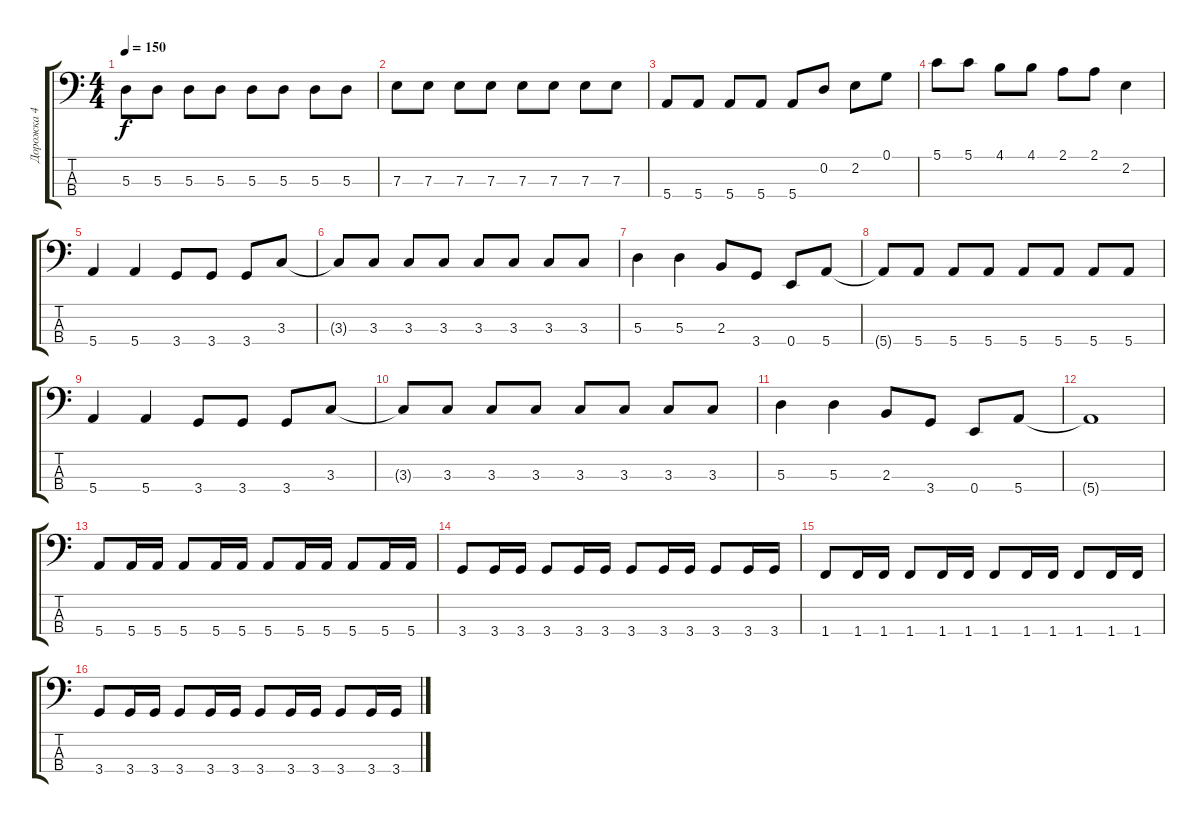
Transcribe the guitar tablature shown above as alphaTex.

\track ("Дорожка 4" "Дорожка 4") {instrument slapbass2}
\staff {score tabs}
\tuning (G2 D2 A1 E1) {hide}
\ts (4 4)
\tempo 150
\clef f4
\ks c
5.3.8{dy f} 5.3.8 5.3.8 5.3.8 5.3.8 5.3.8 5.3.8 5.3.8 |
7.3.8 7.3.8 7.3.8 7.3.8 7.3.8 7.3.8 7.3.8 7.3.8 |
5.4.8 5.4.8 5.4.8 5.4.8 5.4.8 0.2.8 2.2.8 0.1.8 |
5.1.8 5.1.8 4.1.8 4.1.8 2.1.8 2.1.8 2.2.4 |
5.4.4 5.4.4 3.4.8 3.4.8 3.4.8 3.3.8 |
3.3{t}.8 3.3.8 3.3.8 3.3.8 3.3.8 3.3.8 3.3.8 3.3.8 |
5.3.4 5.3.4 2.3.8 3.4.8 0.4.8 5.4.8 |
5.4{t}.8 5.4.8 5.4.8 5.4.8 5.4.8 5.4.8 5.4.8 5.4.8 |
5.4.4 5.4.4 3.4.8 3.4.8 3.4.8 3.3.8 |
3.3{t}.8 3.3.8 3.3.8 3.3.8 3.3.8 3.3.8 3.3.8 3.3.8 |
5.3.4 5.3.4 2.3.8 3.4.8 0.4.8 5.4.8 |
5.4{t}.1 |
5.4.8 5.4.16 5.4.16 5.4.8 5.4.16 5.4.16 5.4.8 5.4.16 5.4.16 5.4.8 5.4.16 5.4.16 |
3.4.8 3.4.16 3.4.16 3.4.8 3.4.16 3.4.16 3.4.8 3.4.16 3.4.16 3.4.8 3.4.16 3.4.16 |
1.4.8 1.4.16 1.4.16 1.4.8 1.4.16 1.4.16 1.4.8 1.4.16 1.4.16 1.4.8 1.4.16 1.4.16 |
3.4.8 3.4.16 3.4.16 3.4.8 3.4.16 3.4.16 3.4.8 3.4.16 3.4.16 3.4.8 3.4.16 3.4.16
